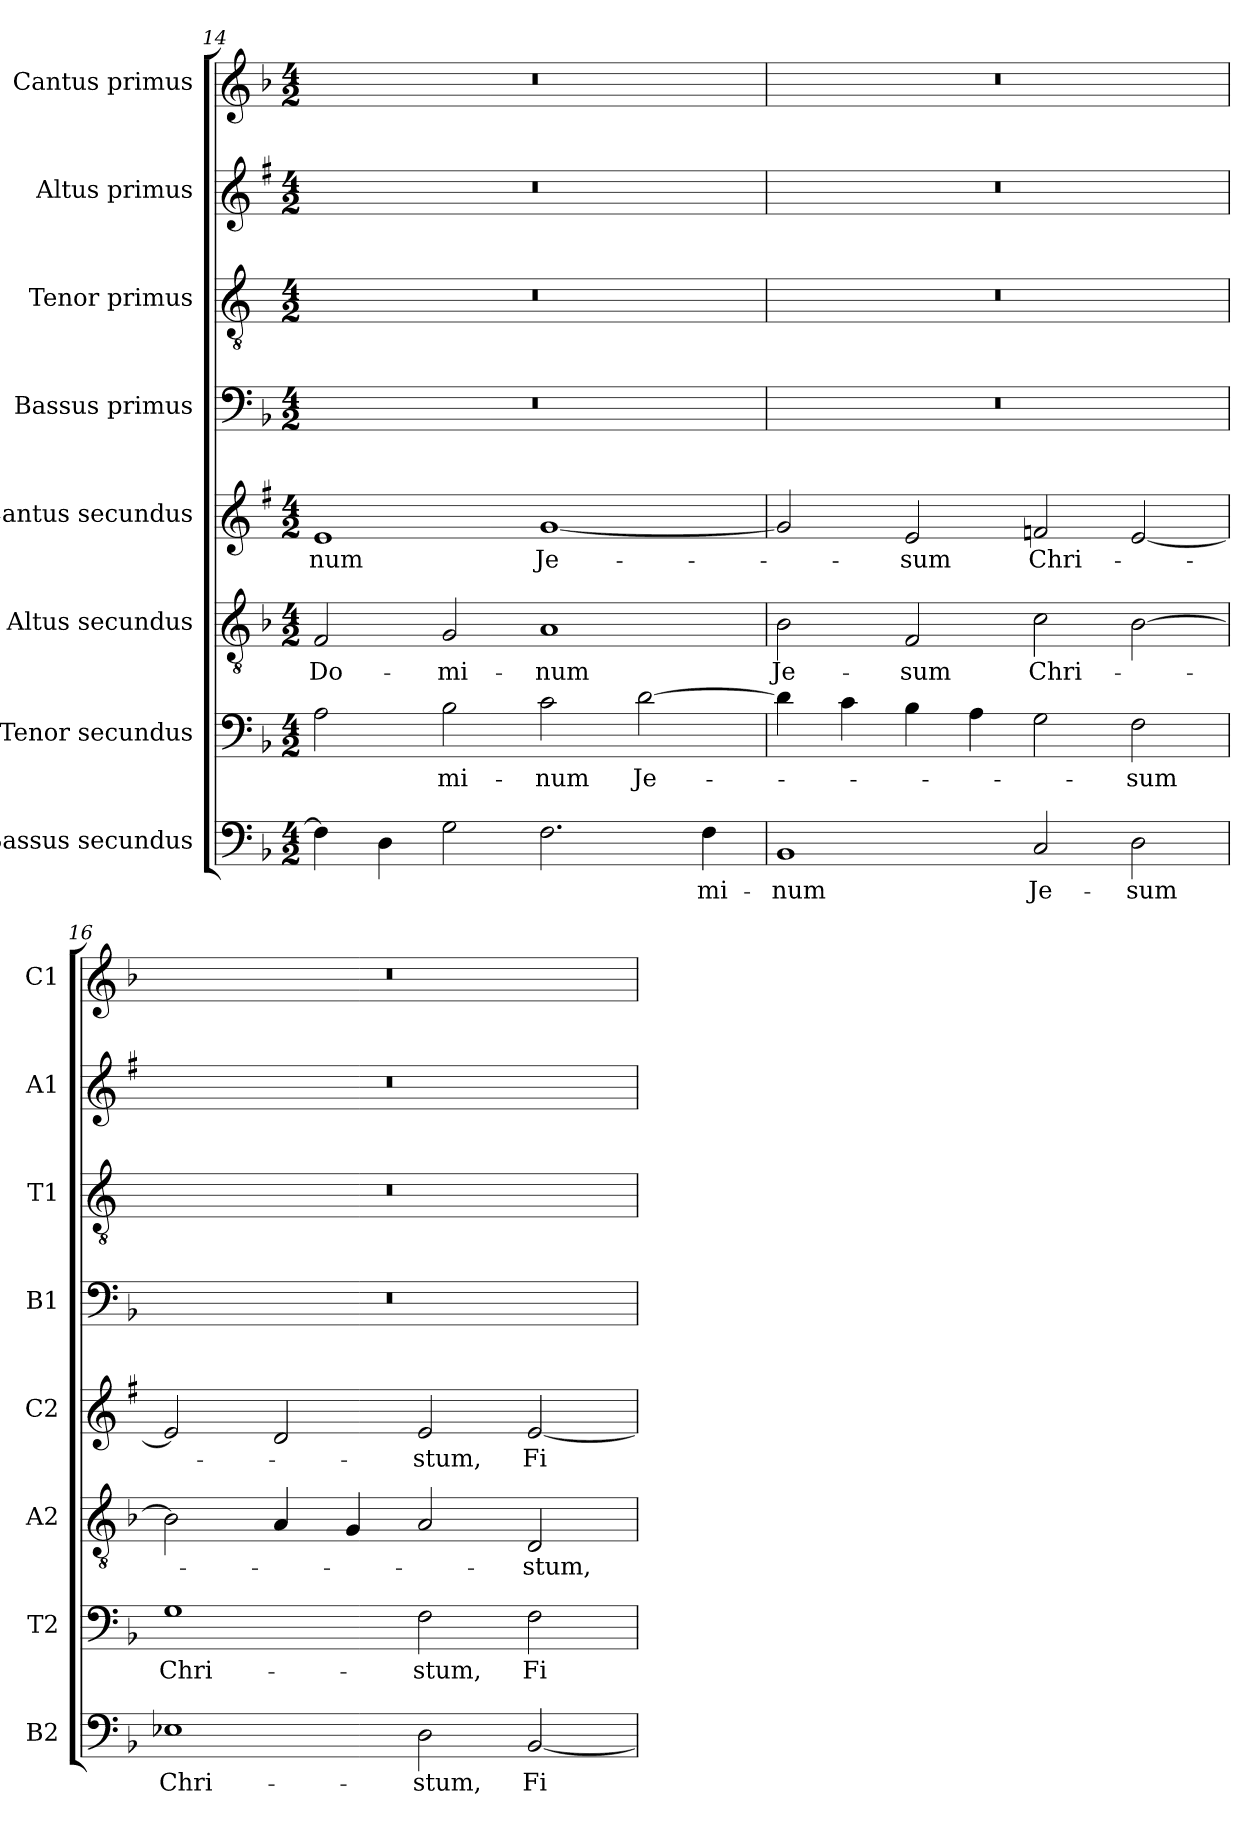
**kern	**text	**kern	**text	**kern	**text	**kern	**text	**kern	**kern	**kern	**kern
*part8	*part8	*part7	*part7	*part6	*part6	*part5	*part5	*part4	*part3	*part2	*part1
*staff8	*staff8	*staff7	*staff7	*staff6	*staff6	*staff5	*staff5	*staff4	*staff3	*staff2	*staff1
*I"Bassus secundus	*	*I"Tenor secundus	*	*I"Altus secundus	*	*I"Cantus secundus	*	*I"Bassus primus	*I"Tenor primus	*I"Altus primus	*I"Cantus primus
*I'B2	*	*I'T2	*	*I'A2	*	*I'C2	*	*I'B1	*I'T1	*I'A1	*I'C1
*clefF4	*	*clefF4	*	*clefGv2	*	*clefG2	*	*clefF4	*clefGv2	*clefG2	*clefG2
*	*	*	*	*	*	*ITrd1c2	*	*	*ITrd4c7	*ITrd1c2	*
*k[b-]	*	*k[b-]	*	*k[b-]	*	*k[b-]	*	*k[b-]	*k[b-]	*k[b-]	*k[b-]
*F:	*	*F:	*	*F:	*	*F:	*	*F:	*F:	*F:	*F:
*M4/2	*	*M4/2	*	*M4/2	*	*M4/2	*	*M4/2	*M4/2	*M4/2	*M4/2
=14	=14	=14	=14	=14	=14	=14	=14	=14	=14	=14	=14
!	!	!	!	!	!LO:LY:b	!	!LO:LY:b	!	!	!	!
4F\]	.	2A\	.	2F/	Do-	1d	-num	0r	0r	0r	0r
4D\	.	.	.	.	.	.	.	.	.	.	.
!	!	!	!LO:LY:b	!	!LO:LY:b	!	!	!	!	!	!
2G\	.	2B-\	-mi-	2G/	-mi-	.	.	.	.	.	.
!	!	!	!LO:LY:b	!	!LO:LY:b	!	!LO:LY:b	!	!	!	!
2.F\	.	2c\	-num	1A	-num	[1f	Je-	.	.	.	.
!	!	!	!LO:LY:b	!	!	!	!	!	!	!	!
.	.	[2d\	Je-	.	.	.	.	.	.	.	.
!	!LO:LY:b	!	!	!	!	!	!	!	!	!	!
4F\	-mi-	.	.	.	.	.	.	.	.	.	.
!!LO:LB:g=z
=15	=15	=15	=15	=15	=15	=15	=15	=15	=15	=15	=15
!	!LO:LY:b	!	!	!	!LO:LY:b	!	!	!	!	!	!
1BB-	-num	4d\]	.	2B-\	Je-	2f/]	.	0r	0r	0r	0r
.	.	4c\	.	.	.	.	.	.	.	.	.
!	!	!	!	!	!LO:LY:b	!	!LO:LY:b	!	!	!	!
.	.	4B-\	.	2F/	-sum	2d/	-sum	.	.	.	.
.	.	4A\	.	.	.	.	.	.	.	.	.
!	!LO:LY:b	!	!	!	!LO:LY:b	!	!LO:LY:b	!	!	!	!
2C/	Je-	2G\	.	2c\	Chri-	2e-X/	Chri-	.	.	.	.
!	!LO:LY:b	!	!LO:LY:b	!	!	!	!	!	!	!	!
2D\	-sum	2F\	-sum	[2B-\	.	[2d/	.	.	.	.	.
=16	=16	=16	=16	=16	=16	=16	=16	=16	=16	=16	=16
!	!LO:LY:b	!	!LO:LY:b	!	!	!	!	!	!	!	!
1E-X	Chri-	1G	Chri-	2B-\]	.	2d/]	.	0r	0r	0r	0r
.	.	.	.	4A/	.	2c/	.	.	.	.	.
.	.	.	.	4G/	.	.	.	.	.	.	.
!	!LO:LY:b	!	!LO:LY:b	!	!	!	!LO:LY:b	!	!	!	!
2D\	-stum,	2F\	-stum,	2A/	.	2d/	-stum,	.	.	.	.
!	!LO:LY:b	!	!LO:LY:b	!	!LO:LY:b	!	!LO:LY:b	!	!	!	!
[2BB-/	Fi-	2F\	Fi-	2D/	-stum,	[2d/	Fi-	.	.	.	.
=	=	=	=	=	=	=	=	=	=	=	=
*-	*-	*-	*-	*-	*-	*-	*-	*-	*-	*-	*-
